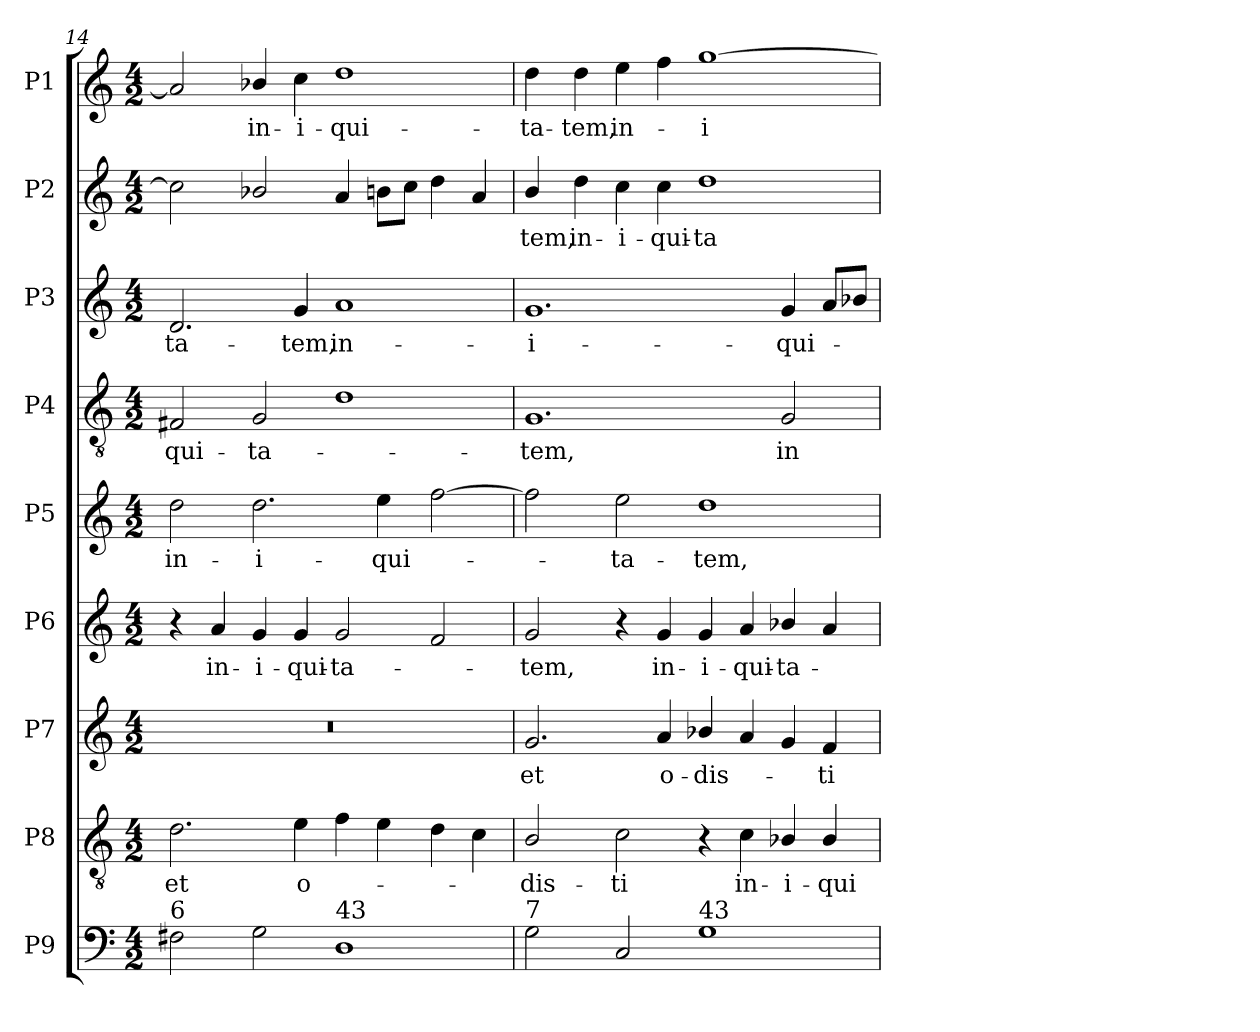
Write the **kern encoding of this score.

**kern	**kern	**text	**kern	**text	**kern	**text	**kern	**text	**kern	**text	**kern	**text	**kern	**text	**kern	**text
*part9	*part8	*part8	*part7	*part7	*part6	*part6	*part5	*part5	*part4	*part4	*part3	*part3	*part2	*part2	*part1	*part1
*staff9	*staff8	*staff8	*staff7	*staff7	*staff6	*staff6	*staff5	*staff5	*staff4	*staff4	*staff3	*staff3	*staff2	*staff2	*staff1	*staff1
*I"P9	*I"P8	*	*I"P7	*	*I"P6	*	*I"P5	*	*I"P4	*	*I"P3	*	*I"P2	*	*I"P1	*
*clefF4	*clefGv2	*	*clefG2	*	*clefG2	*	*clefG2	*	*clefGv2	*	*clefG2	*	*clefG2	*	*clefG2	*
*	*ITrd7c12	*	*	*	*	*	*	*	*ITrd7c12	*	*	*	*	*	*	*
*k[]	*k[]	*	*k[]	*	*k[]	*	*k[]	*	*k[]	*	*k[]	*	*k[]	*	*k[]	*
*C:	*C:	*	*C:	*	*C:	*	*C:	*	*C:	*	*C:	*	*C:	*	*C:	*
*M4/2	*M4/2	*	*M4/2	*	*M4/2	*	*M4/2	*	*M4/2	*	*M4/2	*	*M4/2	*	*M4/2	*
=14	=14	=14	=14	=14	=14	=14	=14	=14	=14	=14	=14	=14	=14	=14	=14	=14
!	!	!LO:LY:b:color=#000000	!LO:N:vis=1	!	!	!	!	!	!	!	!	!	!	!	!	!
!	!	!	!	!	!	!	!	!LO:LY:b:color=#000000	!	!	!	!	!	!	!	!
!	!	!	!	!	!	!	!	!	!	!LO:LY:b:color=#000000	!	!	!	!	!	!
!LO:TX:a:t=6	!	!	!	!	!	!	!	!	!	!	!	!	!	!	!	!
!	!	!	!	!	!	!	!	!	!	!	!	!LO:LY:b:color=#000000	!	!	!	!
2F#Xi\	2.Di\	et	0r	.	4r	.	2ddi\	in-	2FF#Xi/	-qui-	2.di/	-ta-	2cci\]	.	2ai/]	.
!	!	!	!	!	!	!LO:LY:b:color=#000000	!	!	!	!	!	!	!	!	!	!
.	.	.	.	.	4ai/	in-	.	.	.	.	.	.	.	.	.	.
!	!	!	!	!	!	!LO:LY:b:color=#000000	!	!	!	!	!	!	!	!	!	!
!	!	!	!	!	!	!	!	!LO:LY:b:color=#000000	!	!	!	!	!	!	!	!
!	!	!	!	!	!	!	!	!	!	!LO:LY:b:color=#000000	!	!	!	!	!	!
!	!	!	!	!	!	!	!	!	!	!	!	!	!	!	!	!LO:LY:b:color=#000000
2Gi\	.	.	.	.	4gi/	-i-	2.ddi\	-i-	2GGi/	-ta-	.	.	2b-Xi/	.	4b-Xi/	in-
!	!	!LO:LY:b:color=#000000	!	!	!	!	!	!	!	!	!	!	!	!	!	!
!	!	!	!	!	!	!LO:LY:b:color=#000000	!	!	!	!	!	!	!	!	!	!
!	!	!	!	!	!	!	!	!	!	!	!	!LO:LY:b:color=#000000	!	!	!	!
!	!	!	!	!	!	!	!	!	!	!	!	!	!	!	!	!LO:LY:b:color=#000000
.	4Ei\	o-	.	.	4gi/	-qui-	.	.	.	.	4gi/	-tem,	.	.	4cci\	-i-
!	!	!	!	!	!	!LO:LY:b:color=#000000	!	!	!	!	!	!	!	!	!	!
!	!	!	!	!	!	!	!	!	!	!	!	!LO:LY:b:color=#000000	!	!	!	!
!LO:TX:a:t=43	!	!	!	!	!	!	!	!	!	!	!	!	!	!	!	!
!	!	!	!	!	!	!	!	!	!	!	!	!	!	!	!	!LO:LY:b:color=#000000
1Di	4Fi\	.	.	.	2gi/	-ta-	.	.	1Di	.	1ai	in-	4ai/	.	1ddi	-qui-
!	!	!	!	!	!	!	!	!LO:LY:b:color=#000000	!	!	!	!	!	!	!	!
.	4Ei\	.	.	.	.	.	4eei\	-qui-	.	.	.	.	8bni\L	.	.	.
.	.	.	.	.	.	.	.	.	.	.	.	.	8cci\J	.	.	.
.	4Di\	.	.	.	2fi/	.	[2ffi\	.	.	.	.	.	4ddi\	.	.	.
.	4Ci\	.	.	.	.	.	.	.	.	.	.	.	4ai/	.	.	.
!!LO:PB:g=z
=15	=15	=15	=15	=15	=15	=15	=15	=15	=15	=15	=15	=15	=15	=15	=15	=15
!	!	!LO:LY:b:color=#000000	!	!	!	!	!	!	!	!	!	!	!	!	!	!
!	!	!	!	!LO:LY:b:color=#000000	!	!	!	!	!	!	!	!	!	!	!	!
!	!	!	!	!	!	!LO:LY:b:color=#000000	!	!	!	!	!	!	!	!	!	!
!	!	!	!	!	!	!	!	!	!	!LO:LY:b:color=#000000	!	!	!	!	!	!
!	!	!	!	!	!	!	!	!	!	!	!	!LO:LY:b:color=#000000	!	!	!	!
!	!	!	!	!	!	!	!	!	!	!	!	!	!	!LO:LY:b:color=#000000	!	!
!LO:TX:a:t=7	!	!	!	!	!	!	!	!	!	!	!	!	!	!	!	!
!	!	!	!	!	!	!	!	!	!	!	!	!	!	!	!	!LO:LY:b:color=#000000
2Gi\	2BBi/	-dis-	2.gi/	et	2gi/	-tem,	2ffi\]	.	1.GGi	-tem,	1.gi	-i-	4bi/	-tem,	4ddi\	-ta-
!	!	!	!	!	!	!	!	!	!	!	!	!	!	!LO:LY:b:color=#000000	!	!
!	!	!	!	!	!	!	!	!	!	!	!	!	!	!	!	!LO:LY:b:color=#000000
.	.	.	.	.	.	.	.	.	.	.	.	.	4ddi\	in-	4ddi\	-tem,
!	!	!LO:LY:b:color=#000000	!	!	!	!	!	!	!	!	!	!	!	!	!	!
!	!	!	!	!	!	!	!	!LO:LY:b:color=#000000	!	!	!	!	!	!	!	!
!	!	!	!	!	!	!	!	!	!	!	!	!	!	!LO:LY:b:color=#000000	!	!
!	!	!	!	!	!	!	!	!	!	!	!	!	!	!	!	!LO:LY:b:color=#000000
2Ci/	2Ci\	-ti	.	.	4r	.	2eei\	-ta-	.	.	.	.	4cci\	-i-	4eei\	in-
!	!	!	!	!LO:LY:b:color=#000000	!	!	!	!	!	!	!	!	!	!	!	!
!	!	!	!	!	!	!LO:LY:b:color=#000000	!	!	!	!	!	!	!	!	!	!
!	!	!	!	!	!	!	!	!	!	!	!	!	!	!LO:LY:b:color=#000000	!	!
.	.	.	4ai/	o-	4gi/	in-	.	.	.	.	.	.	4cci\	-qui-	4ffi\	.
!	!	!	!	!LO:LY:b:color=#000000	!	!	!	!	!	!	!	!	!	!	!	!
!	!	!	!	!	!	!LO:LY:b:color=#000000	!	!	!	!	!	!	!	!	!	!
!	!	!	!	!	!	!	!	!LO:LY:b:color=#000000	!	!	!	!	!	!	!	!
!	!	!	!	!	!	!	!	!	!	!	!	!	!	!LO:LY:b:color=#000000	!	!
!LO:TX:a:t=43	!	!	!	!	!	!	!	!	!	!	!	!	!	!	!	!
!	!	!	!	!	!	!	!	!	!	!	!	!	!	!	!	!LO:LY:b:color=#000000
1Gi	4r	.	4b-Xi/	-dis-	4gi/	-i-	1ddi	-tem,	.	.	.	.	1ddi	-ta-	[1ggi	-i-
!	!	!LO:LY:b:color=#000000	!	!	!	!	!	!	!	!	!	!	!	!	!	!
!	!	!	!	!	!	!LO:LY:b:color=#000000	!	!	!	!	!	!	!	!	!	!
.	4Ci\	in-	4ai/	.	4ai/	-qui-	.	.	.	.	.	.	.	.	.	.
!	!	!LO:LY:b:color=#000000	!	!	!	!	!	!	!	!	!	!	!	!	!	!
!	!	!	!	!	!	!LO:LY:b:color=#000000	!	!	!	!	!	!	!	!	!	!
!	!	!	!	!	!	!	!	!	!	!LO:LY:b:color=#000000	!	!	!	!	!	!
!	!	!	!	!	!	!	!	!	!	!	!	!LO:LY:b:color=#000000	!	!	!	!
.	4BB-Xi/	-i-	4gi/	.	4b-Xi/	-ta-	.	.	2GGi/	in-	4gi/	-qui-	.	.	.	.
!	!	!LO:LY:b:color=#000000	!	!	!	!	!	!	!	!	!	!	!	!	!	!
!	!	!	!	!LO:LY:b:color=#000000	!	!	!	!	!	!	!	!	!	!	!	!
.	4BB-i/	-qui-	4fi/	-ti	4ai/	.	.	.	.	.	8ai/L	.	.	.	.	.
.	.	.	.	.	.	.	.	.	.	.	8b-Xi/J	.	.	.	.	.
=	=	=	=	=	=	=	=	=	=	=	=	=	=	=	=	=
*-	*-	*-	*-	*-	*-	*-	*-	*-	*-	*-	*-	*-	*-	*-	*-	*-
